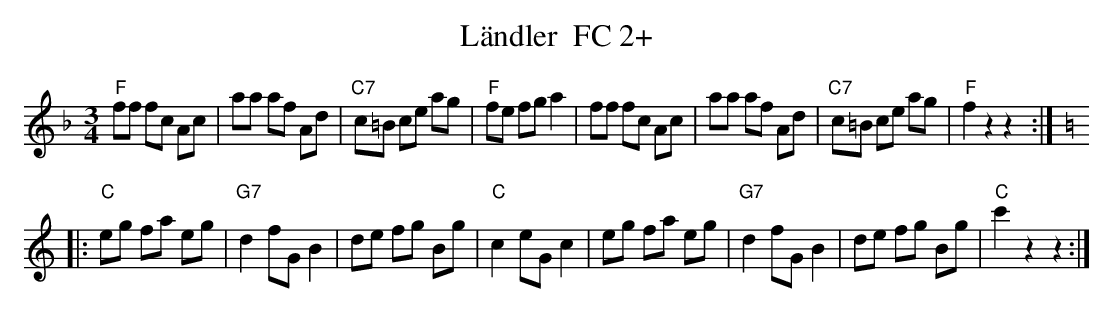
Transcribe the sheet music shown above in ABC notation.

X:1
T:L\"andler  FC 2+
M:3/4
L:1/8
K:F
"F"ff fc Ac | aa af Ad | "C7"c=B ce ag | "F"fe fg a2 | ff fc Ac | aa af Ad | "C7"c=B ce ag | "F"f2z2z2 :: [K:Cmaj]
"C"eg fa eg | "G7"d2 fG B2 | de fg Bg | "C"c2 eG c2 | eg fa eg | "G7"d2 fG B2 | de fg Bg | "C"c'2z2z2 :|
